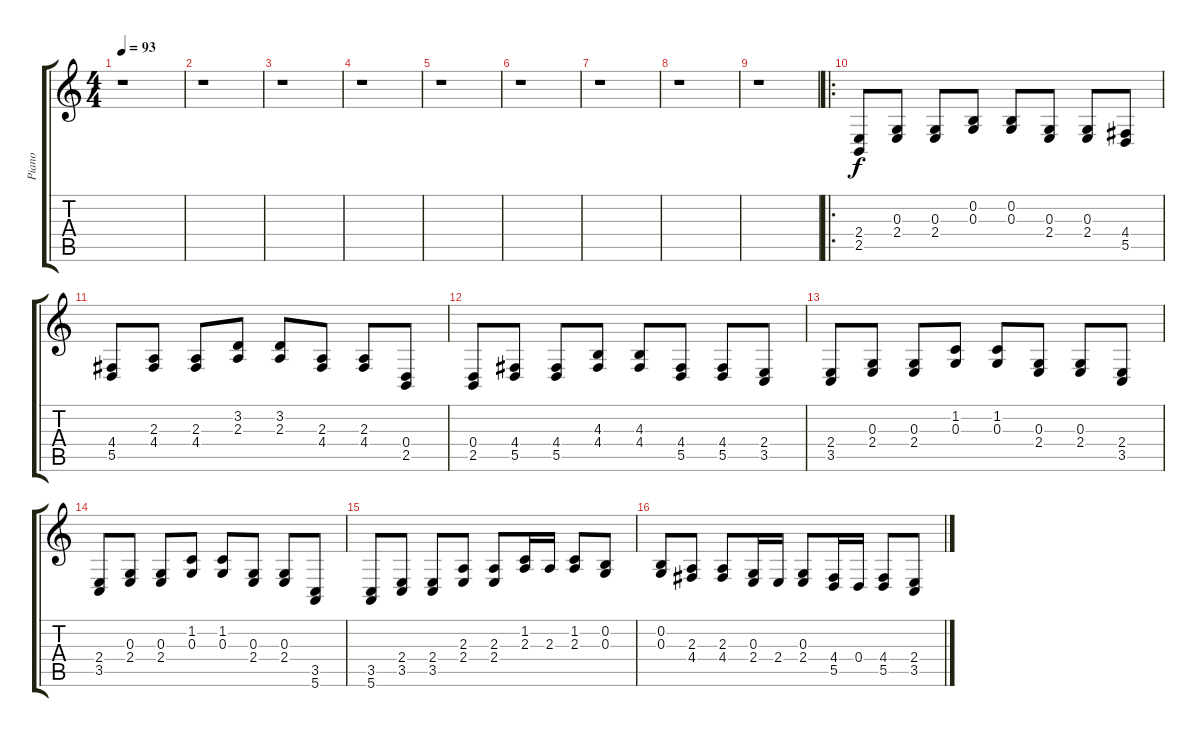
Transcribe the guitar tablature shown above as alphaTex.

\track ("Piano" "Piano") {instrument acousticgrandpiano}
\staff {score tabs}
\tuning (E4 B3 G3 D3 A2 E2) {hide}
\ts (4 4)
\tempo 93
\clef g2
\ks c
r.1{dy f} |
r.1 |
r.1 |
r.1 |
r.1 |
r.1 |
r.1 |
r.1 |
r.1 |
\ro
(2.4 2.5).8 (0.3 2.4).8 (0.3 2.4).8 (0.2 0.3).8 (0.2 0.3).8 (0.3 2.4).8 (0.3 2.4).8 (4.4 5.5).8 |
(4.4 5.5).8 (2.3 4.4).8 (2.3 4.4).8 (3.2 2.3).8 (3.2 2.3).8 (2.3 4.4).8 (2.3 4.4).8 (0.4 2.5).8 |
(0.4 2.5).8 (4.4 5.5).8 (4.4 5.5).8 (4.3 4.4).8 (4.3 4.4).8 (4.4 5.5).8 (4.4 5.5).8 (2.4 3.5).8 |
(2.4 3.5).8 (0.3 2.4).8 (0.3 2.4).8 (1.2 0.3).8 (1.2 0.3).8 (0.3 2.4).8 (0.3 2.4).8 (2.4 3.5).8 |
(2.4 3.5).8 (0.3 2.4).8 (0.3 2.4).8 (1.2 0.3).8 (1.2 0.3).8 (0.3 2.4).8 (0.3 2.4).8 (3.5 5.6).8 |
(3.5 5.6).8 (2.4 3.5).8 (2.4 3.5).8 (2.3 2.4).8 (2.3 2.4).8 (1.2 2.3).16 2.3.16 (1.2 2.3).8 (0.2 0.3).8 |
(0.2 0.3).8 (2.3 4.4).8 (2.3 4.4).8 (0.3 2.4).16 2.4.16 (0.3 2.4).8 (4.4 5.5).16 0.4.16 (4.4 5.5).8 (2.4 3.5).8
